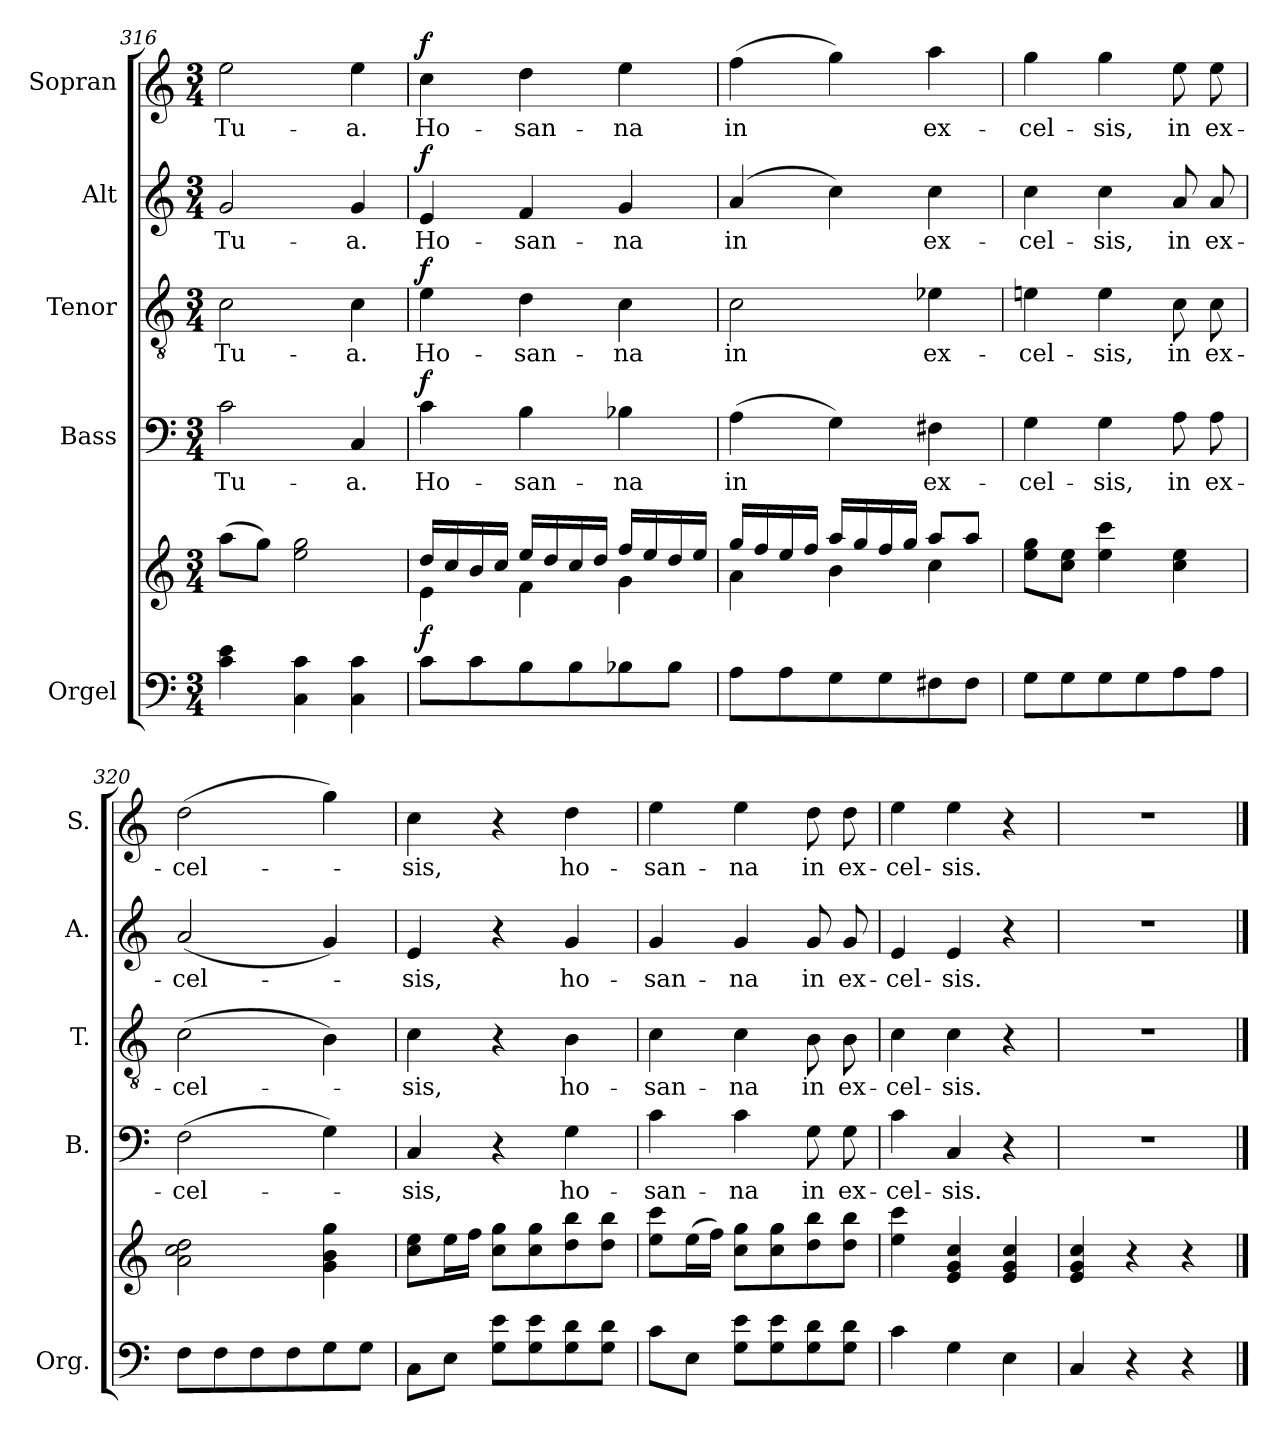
**kern	**kern	**dynam	**kern	**text	**dynam	**kern	**text	**dynam	**kern	**text	**dynam	**kern	**text	**dynam
*part5	*part5	*part5	*part4	*part4	*part4	*part3	*part3	*part3	*part2	*part2	*part2	*part1	*part1	*part1
*staff6	*staff5	*staff5/6	*staff4	*staff4	*staff4	*staff3	*staff3	*staff3	*staff2	*staff2	*staff2	*staff1	*staff1	*staff1
*I"Orgel	*	*	*I"Bass	*	*	*I"Tenor	*	*	*I"Alt	*	*	*I"Sopran	*	*
*I'Org.	*	*	*I'B.	*	*	*I'T.	*	*	*I'A.	*	*	*I'S.	*	*
!!LO:PB:g=z
*clefF4	*clefG2	*	*clefF4	*	*	*clefGv2	*	*	*clefG2	*	*	*clefG2	*	*
*k[]	*k[]	*	*k[]	*	*	*k[]	*	*	*k[]	*	*	*k[]	*	*
*C:	*C:	*	*C:	*	*	*C:	*	*	*C:	*	*	*C:	*	*
*M3/4	*M3/4	*	*M3/4	*	*	*M3/4	*	*	*M3/4	*	*	*M3/4	*	*
=316	=316	=316	=316	=316	=316	=316	=316	=316	=316	=316	=316	=316	=316	=316
!	!	!	!	!LO:LY:b	!	!	!LO:LY:b	!	!	!LO:LY:b	!	!	!LO:LY:b	!
4c\ 4e\	(>8aa\L	.	2c\	Tu-	.	2c\	Tu-	.	2g/	Tu-	.	2ee\	Tu-	.
.	8gg\J)	.	.	.	.	.	.	.	.	.	.	.	.	.
4C\ 4c\	2ee\ 2gg\	.	.	.	.	.	.	.	.	.	.	.	.	.
!	!	!	!	!LO:LY:b	!	!	!LO:LY:b	!	!	!LO:LY:b	!	!	!LO:LY:b	!
4C\ 4c\	.	.	4C/	-a.	.	4c\	-a.	.	4g/	-a.	.	4ee\	-a.	.
=317	=317	=317	=317	=317	=317	=317	=317	=317	=317	=317	=317	=317	=317	=317
*	*^	*	*	*	*	*	*	*	*	*	*	*	*	*
!	!	!	!LO:DY:b	!	!LO:LY:b	!LO:DY:a	!	!LO:LY:b	!LO:DY:a	!	!LO:LY:b	!LO:DY:a	!	!LO:LY:b	!LO:DY:a
8c\L	16dd/LL	4e\	f	4c\	Ho-	f	4e\	Ho-	f	4e/	Ho-	f	4cc\	Ho-	f
.	16cc/	.	.	.	.	.	.	.	.	.	.	.	.	.	.
8c\	16b/	.	.	.	.	.	.	.	.	.	.	.	.	.	.
.	16cc/JJ	.	.	.	.	.	.	.	.	.	.	.	.	.	.
!	!	!	!	!	!LO:LY:b	!	!	!LO:LY:b	!	!	!LO:LY:b	!	!	!LO:LY:b	!
8B\	16ee/LL	4f\	.	4B\	-san-	.	4d\	-san-	.	4f/	-san-	.	4dd\	-san-	.
.	16dd/	.	.	.	.	.	.	.	.	.	.	.	.	.	.
8B\	16cc/	.	.	.	.	.	.	.	.	.	.	.	.	.	.
.	16dd/JJ	.	.	.	.	.	.	.	.	.	.	.	.	.	.
!	!	!	!	!	!LO:LY:b	!	!	!LO:LY:b	!	!	!LO:LY:b	!	!	!LO:LY:b	!
8B-X\	16ff/LL	4g\	.	4B-X\	-na	.	4c\	-na	.	4g/	-na	.	4ee\	-na	.
.	16ee/	.	.	.	.	.	.	.	.	.	.	.	.	.	.
8B-\J	16dd/	.	.	.	.	.	.	.	.	.	.	.	.	.	.
.	16ee/JJ	.	.	.	.	.	.	.	.	.	.	.	.	.	.
=318	=318	=318	=318	=318	=318	=318	=318	=318	=318	=318	=318	=318	=318	=318	=318
!	!	!	!	!	!LO:LY:b	!	!	!LO:LY:b	!	!	!LO:LY:b	!	!	!LO:LY:b	!
8A\L	16gg/LL	4a\	.	(>4A\	in	.	2c\	in	.	(4a/	in	.	(>4ff\	in	.
.	16ff/	.	.	.	.	.	.	.	.	.	.	.	.	.	.
8A\	16ee/	.	.	.	.	.	.	.	.	.	.	.	.	.	.
.	16ff/JJ	.	.	.	.	.	.	.	.	.	.	.	.	.	.
8G\	16aa/LL	4b\	.	4G\)	.	.	.	.	.	4cc\)	.	.	4gg\)	.	.
.	16gg/	.	.	.	.	.	.	.	.	.	.	.	.	.	.
8G\	16ff/	.	.	.	.	.	.	.	.	.	.	.	.	.	.
.	16gg/JJ	.	.	.	.	.	.	.	.	.	.	.	.	.	.
!	!	!	!	!	!LO:LY:b	!	!	!LO:LY:b	!	!	!LO:LY:b	!	!	!LO:LY:b	!
8F#X\	8aa/L	4cc\	.	4F#X\	ex-	.	4e-X\	ex-	.	4cc\	ex-	.	4aa\	ex-	.
8F#\J	8aa/J	.	.	.	.	.	.	.	.	.	.	.	.	.	.
*	*v	*v	*	*	*	*	*	*	*	*	*	*	*	*	*
=319	=319	=319	=319	=319	=319	=319	=319	=319	=319	=319	=319	=319	=319	=319
!	!	!	!	!LO:LY:b	!	!	!LO:LY:b	!	!	!LO:LY:b	!	!	!LO:LY:b	!
8G\L	8ee\ 8gg\L	.	4G\	-cel-	.	4en\	-cel-	.	4cc\	-cel-	.	4gg\	-cel-	.
8G\	8cc\ 8ee\J	.	.	.	.	.	.	.	.	.	.	.	.	.
!	!	!	!	!LO:LY:b	!	!	!LO:LY:b	!	!	!LO:LY:b	!	!	!LO:LY:b	!
8G\	4ee\ 4ccc\	.	4G\	-sis,	.	4e\	-sis,	.	4cc\	-sis,	.	4gg\	-sis,	.
8G\	.	.	.	.	.	.	.	.	.	.	.	.	.	.
!	!	!	!	!LO:LY:b	!	!	!LO:LY:b	!	!	!LO:LY:b	!	!	!LO:LY:b	!
8A\	4cc\ 4ee\	.	8A\	in	.	8c\	in	.	8a/	in	.	8ee\	in	.
!	!	!	!	!LO:LY:b	!	!	!LO:LY:b	!	!	!LO:LY:b	!	!	!LO:LY:b	!
8A\J	.	.	8A\	ex-	.	8c\	ex-	.	8a/	ex-	.	8ee\	ex-	.
=320	=320	=320	=320	=320	=320	=320	=320	=320	=320	=320	=320	=320	=320	=320
!	!	!	!	!LO:LY:b	!	!	!LO:LY:b	!	!	!LO:LY:b	!	!	!LO:LY:b	!
8F\L	2a\ 2cc\ 2dd\	.	(>2F\	-cel-	.	(>2c\	-cel-	.	(<2a/	-cel-	.	(>2dd\	-cel-	.
8F\	.	.	.	.	.	.	.	.	.	.	.	.	.	.
8F\	.	.	.	.	.	.	.	.	.	.	.	.	.	.
8F\	.	.	.	.	.	.	.	.	.	.	.	.	.	.
8G\	4g\ 4b\ 4gg\	.	4G\)	.	.	4B\)	.	.	4g/)	.	.	4gg\)	.	.
8G\J	.	.	.	.	.	.	.	.	.	.	.	.	.	.
=321	=321	=321	=321	=321	=321	=321	=321	=321	=321	=321	=321	=321	=321	=321
!	!	!	!	!LO:LY:b	!	!	!LO:LY:b	!	!	!LO:LY:b	!	!	!LO:LY:b	!
8C\L	8cc\ 8ee\L	.	4C/	-sis,	.	4c\	-sis,	.	4e/	-sis,	.	4cc\	-sis,	.
8E\J	16ee\L	.	.	.	.	.	.	.	.	.	.	.	.	.
.	16ff\JJ	.	.	.	.	.	.	.	.	.	.	.	.	.
8G\ 8e\L	8cc\ 8gg\L	.	4r	.	.	4r	.	.	4r	.	.	4r	.	.
8G\ 8e\	8cc\ 8gg\	.	.	.	.	.	.	.	.	.	.	.	.	.
!	!	!	!	!LO:LY:b	!	!	!LO:LY:b	!	!	!LO:LY:b	!	!	!LO:LY:b	!
8G\ 8d\	8dd\ 8bb\	.	4G\	ho-	.	4B\	ho-	.	4g/	ho-	.	4dd\	ho-	.
8G\ 8d\J	8dd\ 8bb\J	.	.	.	.	.	.	.	.	.	.	.	.	.
=322	=322	=322	=322	=322	=322	=322	=322	=322	=322	=322	=322	=322	=322	=322
!	!	!	!	!LO:LY:b	!	!	!LO:LY:b	!	!	!LO:LY:b	!	!	!LO:LY:b	!
8c\L	8ee\ 8ccc\L	.	4c\	-san-	.	4c\	-san-	.	4g/	-san-	.	4ee\	-san-	.
8E\J	(>16ee\L	.	.	.	.	.	.	.	.	.	.	.	.	.
.	16ff\JJ)	.	.	.	.	.	.	.	.	.	.	.	.	.
!	!	!	!	!LO:LY:b	!	!	!LO:LY:b	!	!	!LO:LY:b	!	!	!LO:LY:b	!
8G\ 8e\L	8cc\ 8gg\L	.	4c\	-na	.	4c\	-na	.	4g/	-na	.	4ee\	-na	.
8G\ 8e\	8cc\ 8gg\	.	.	.	.	.	.	.	.	.	.	.	.	.
!	!	!	!	!LO:LY:b	!	!	!LO:LY:b	!	!	!LO:LY:b	!	!	!LO:LY:b	!
8G\ 8d\	8dd\ 8bb\	.	8G\	in	.	8B\	in	.	8g/	in	.	8dd\	in	.
!	!	!	!	!LO:LY:b	!	!	!LO:LY:b	!	!	!LO:LY:b	!	!	!LO:LY:b	!
8G\ 8d\J	8dd\ 8bb\J	.	8G\	ex-	.	8B\	ex-	.	8g/	ex-	.	8dd\	ex-	.
!!LO:LB:g=z
=323	=323	=323	=323	=323	=323	=323	=323	=323	=323	=323	=323	=323	=323	=323
!	!	!	!	!LO:LY:b	!	!	!LO:LY:b	!	!	!LO:LY:b	!	!	!LO:LY:b	!
4c\	4ee\ 4ccc\	.	4c\	-cel-	.	4c\	-cel-	.	4e/	-cel-	.	4ee\	-cel-	.
!	!	!	!	!LO:LY:b	!	!	!LO:LY:b	!	!	!LO:LY:b	!	!	!LO:LY:b	!
4G\	4e/ 4g/ 4cc/	.	4C/	-sis.	.	4c\	-sis.	.	4e/	-sis.	.	4ee\	-sis.	.
4E\	4e/ 4g/ 4cc/	.	4r	.	.	4r	.	.	4r	.	.	4r	.	.
=324	=324	=324	=324	=324	=324	=324	=324	=324	=324	=324	=324	=324	=324	=324
4C/	4e/ 4g/ 4cc/	.	2.r	.	.	2.r	.	.	2.r	.	.	2.r	.	.
4r	4r	.	.	.	.	.	.	.	.	.	.	.	.	.
4r	4r	.	.	.	.	.	.	.	.	.	.	.	.	.
==	==	==	==	==	==	==	==	==	==	==	==	==	==	==
*-	*-	*-	*-	*-	*-	*-	*-	*-	*-	*-	*-	*-	*-	*-
